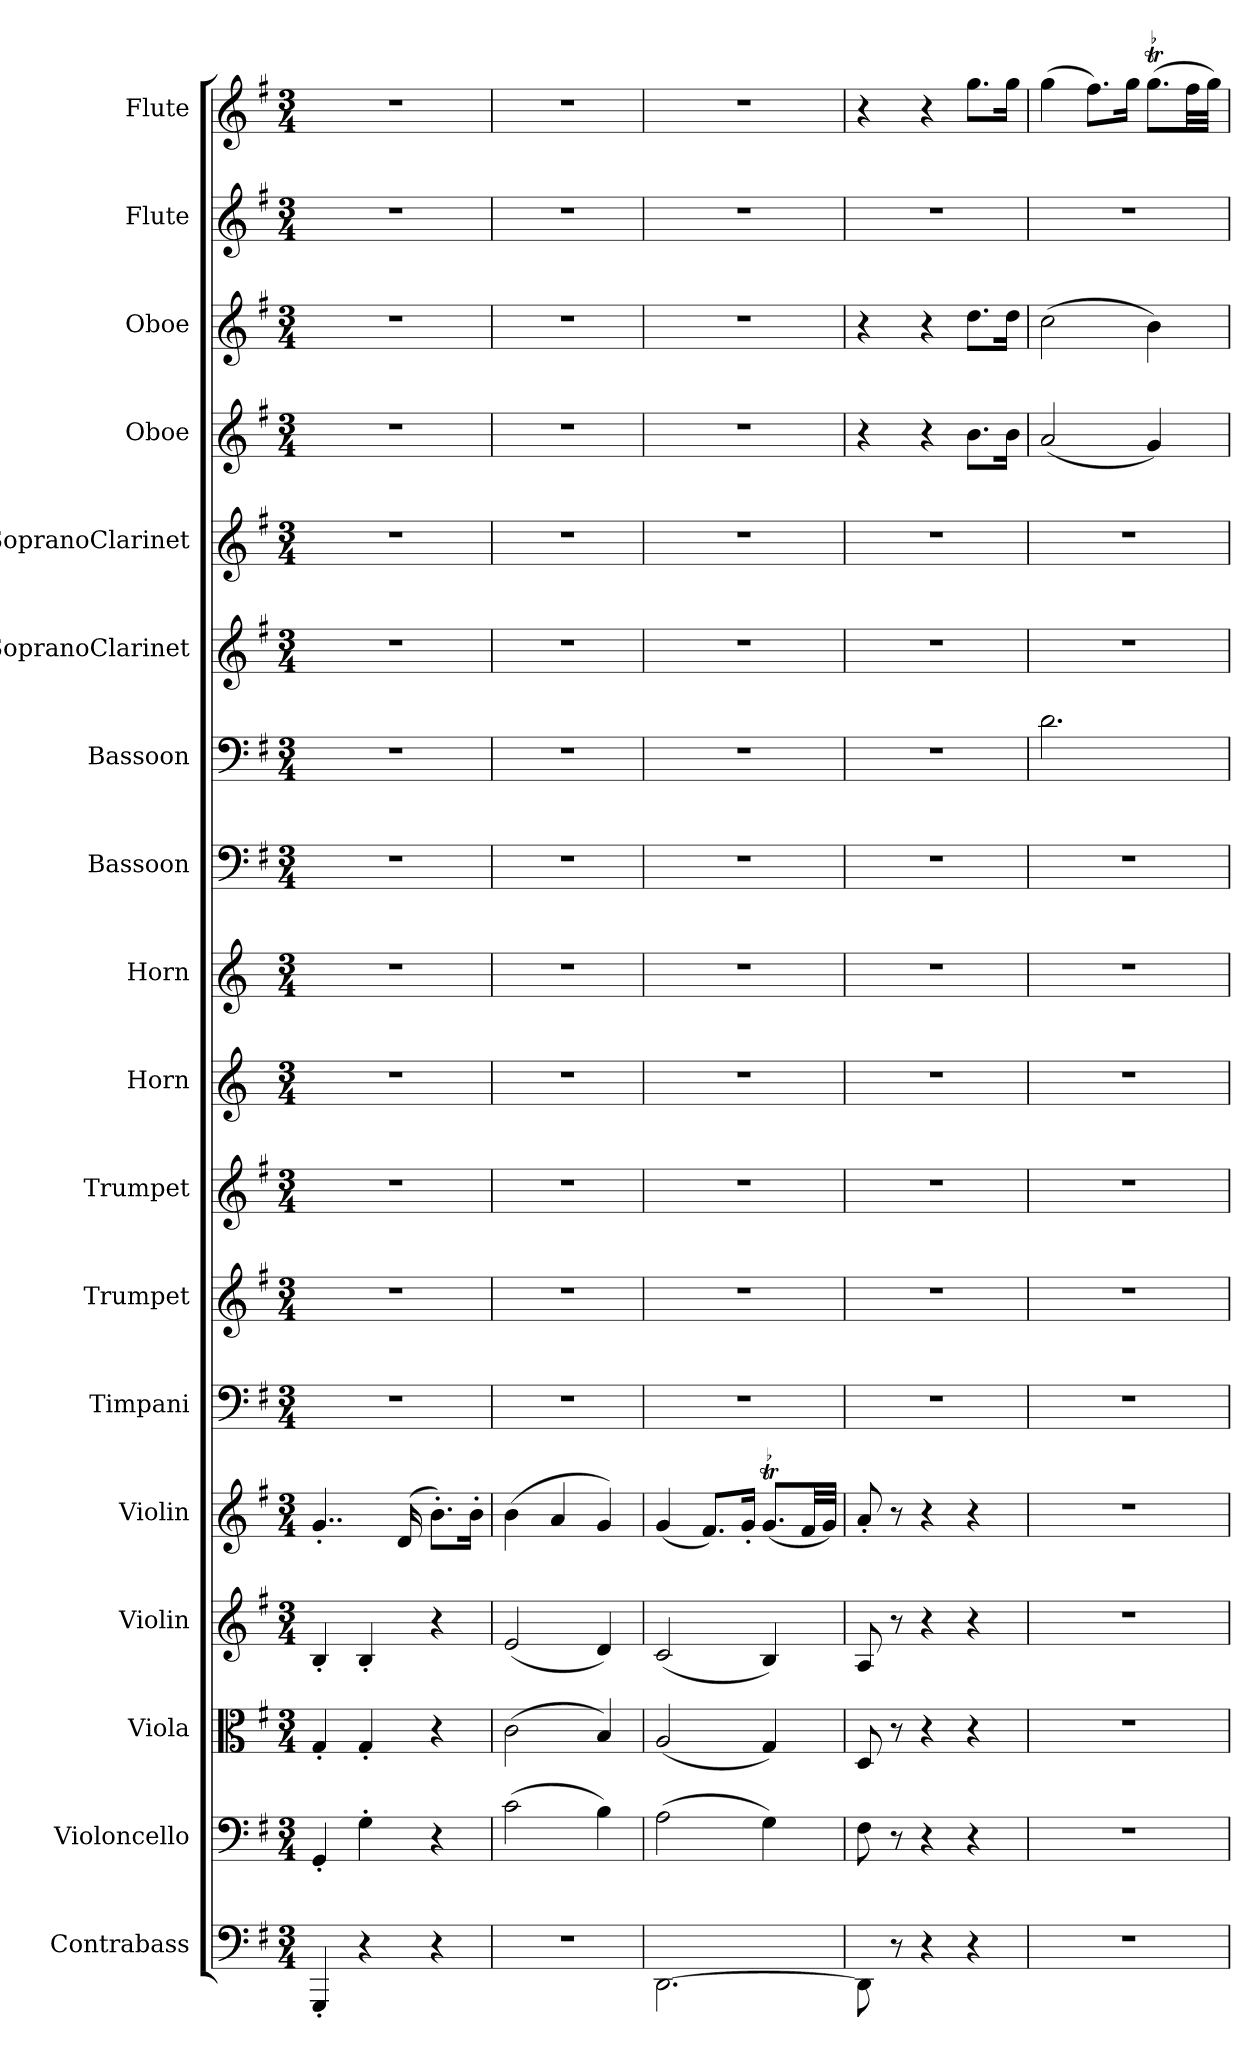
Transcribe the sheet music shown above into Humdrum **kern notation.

**kern	**kern	**kern	**kern	**kern	**kern	**kern	**kern	**kern	**kern	**kern	**kern	**kern	**kern	**kern	**kern	**kern	**kern
*part18	*part17	*part16	*part15	*part14	*part13	*part12	*part11	*part10	*part9	*part8	*part7	*part6	*part5	*part4	*part3	*part2	*part1
*staff18	*staff17	*staff16	*staff15	*staff14	*staff13	*staff12	*staff11	*staff10	*staff9	*staff8	*staff7	*staff6	*staff5	*staff4	*staff3	*staff2	*staff1
*I"Contrabass	*I"Violoncello	*I"Viola	*I"Violin	*I"Violin	*I"Timpani	*I"Trumpet	*I"Trumpet	*I"Horn	*I"Horn	*I"Bassoon	*I"Bassoon	*I"SopranoClarinet	*I"SopranoClarinet	*I"Oboe	*I"Oboe	*I"Flute	*I"Flute
*I'Cb	*I'Vc	*I'Vla	*I'Vln	*I'Vln	*I'Timp	*I'Tpt	*I'Tpt	*I'Hn	*I'Hn	*I'Bsn	*I'Bsn	*	*	*I'Ob	*I'Ob	*I'Fl	*I'Fl
*clefF4	*clefF4	*clefC3	*clefG2	*clefG2	*clefF4	*clefG2	*clefG2	*clefG2	*clefG2	*clefF4	*clefF4	*clefG2	*clefG2	*clefG2	*clefG2	*clefG2	*clefG2
*k[f#]	*k[f#]	*k[f#]	*k[f#]	*k[f#]	*k[f#]	*k[f#]	*k[f#]	*k[]	*k[]	*k[f#]	*k[f#]	*k[f#]	*k[f#]	*k[f#]	*k[f#]	*k[f#]	*k[f#]
*M3/4	*M3/4	*M3/4	*M3/4	*M3/4	*M3/4	*M3/4	*M3/4	*M3/4	*M3/4	*M3/4	*M3/4	*M3/4	*M3/4	*M3/4	*M3/4	*M3/4	*M3/4
=1	=1	=1	=1	=1	=1	=1	=1	=1	=1	=1	=1	=1	=1	=1	=1	=1	=1
4GGG'/	4GG'/	4G'/	4B'/	4..g'/	2.r	2.r	2.r	2.r	2.r	2.r	2.r	2.r	2.r	2.r	2.r	2.r	2.r
4r	4G'\	4G'/	4B'/	.	.	.	.	.	.	.	.	.	.	.	.	.	.
.	.	.	.	(16d/	.	.	.	.	.	.	.	.	.	.	.	.	.
4r	4r	4r	4r	8.b'\L)	.	.	.	.	.	.	.	.	.	.	.	.	.
.	.	.	.	16b'\Jk	.	.	.	.	.	.	.	.	.	.	.	.	.
=2	=2	=2	=2	=2	=2	=2	=2	=2	=2	=2	=2	=2	=2	=2	=2	=2	=2
2.r	(2c\	(2c\	(2e/	(4b\	2.r	2.r	2.r	2.r	2.r	2.r	2.r	2.r	2.r	2.r	2.r	2.r	2.r
.	.	.	.	4a/	.	.	.	.	.	.	.	.	.	.	.	.	.
.	4B\)	4B/)	4d/)	4g/)	.	.	.	.	.	.	.	.	.	.	.	.	.
=3	=3	=3	=3	=3	=3	=3	=3	=3	=3	=3	=3	=3	=3	=3	=3	=3	=3
[2.DD\	(2A\	(2A/	(2c/	(4g/	2.r	2.r	2.r	2.r	2.r	2.r	2.r	2.r	2.r	2.r	2.r	2.r	2.r
.	.	.	.	8.f#/L)	.	.	.	.	.	.	.	.	.	.	.	.	.
.	.	.	.	16g'/Jk	.	.	.	.	.	.	.	.	.	.	.	.	.
!	!	!	!	!LO:TR:acc=-	!	!	!	!	!	!	!	!	!	!	!	!	!
.	4G\)	4G/)	4B/)	(8.gt/L	.	.	.	.	.	.	.	.	.	.	.	.	.
.	.	.	.	32f#/LL	.	.	.	.	.	.	.	.	.	.	.	.	.
.	.	.	.	32g/JJJ)	.	.	.	.	.	.	.	.	.	.	.	.	.
=4	=4	=4	=4	=4	=4	=4	=4	=4	=4	=4	=4	=4	=4	=4	=4	=4	=4
8DD\]	8F#\	8D/	8A/	8a'/	2.r	2.r	2.r	2.r	2.r	2.r	2.r	2.r	2.r	4r	4r	2.r	4r
8r	8r	8r	8r	8r	.	.	.	.	.	.	.	.	.	.	.	.	.
4r	4r	4r	4r	4r	.	.	.	.	.	.	.	.	.	4r	4r	.	4r
4r	4r	4r	4r	4r	.	.	.	.	.	.	.	.	.	8.b\L	8.dd\L	.	8.gg\L
.	.	.	.	.	.	.	.	.	.	.	.	.	.	16b\Jk	16dd\Jk	.	16gg\Jk
=5	=5	=5	=5	=5	=5	=5	=5	=5	=5	=5	=5	=5	=5	=5	=5	=5	=5
2.r	2.r	2.r	2.r	2.r	2.r	2.r	2.r	2.r	2.r	2.r	2.d\	2.r	2.r	(2a/	(2cc\	2.r	(4gg\
.	.	.	.	.	.	.	.	.	.	.	.	.	.	.	.	.	8.ff#\L)
.	.	.	.	.	.	.	.	.	.	.	.	.	.	.	.	.	16gg\Jk
!	!	!	!	!	!	!	!	!	!	!	!	!	!	!	!	!	!LO:TR:acc=-
.	.	.	.	.	.	.	.	.	.	.	.	.	.	4g/)	4b\)	.	(8.ggt\L
.	.	.	.	.	.	.	.	.	.	.	.	.	.	.	.	.	32ff#\LL
.	.	.	.	.	.	.	.	.	.	.	.	.	.	.	.	.	32gg\JJJ)
=	=	=	=	=	=	=	=	=	=	=	=	=	=	=	=	=	=
*-	*-	*-	*-	*-	*-	*-	*-	*-	*-	*-	*-	*-	*-	*-	*-	*-	*-
